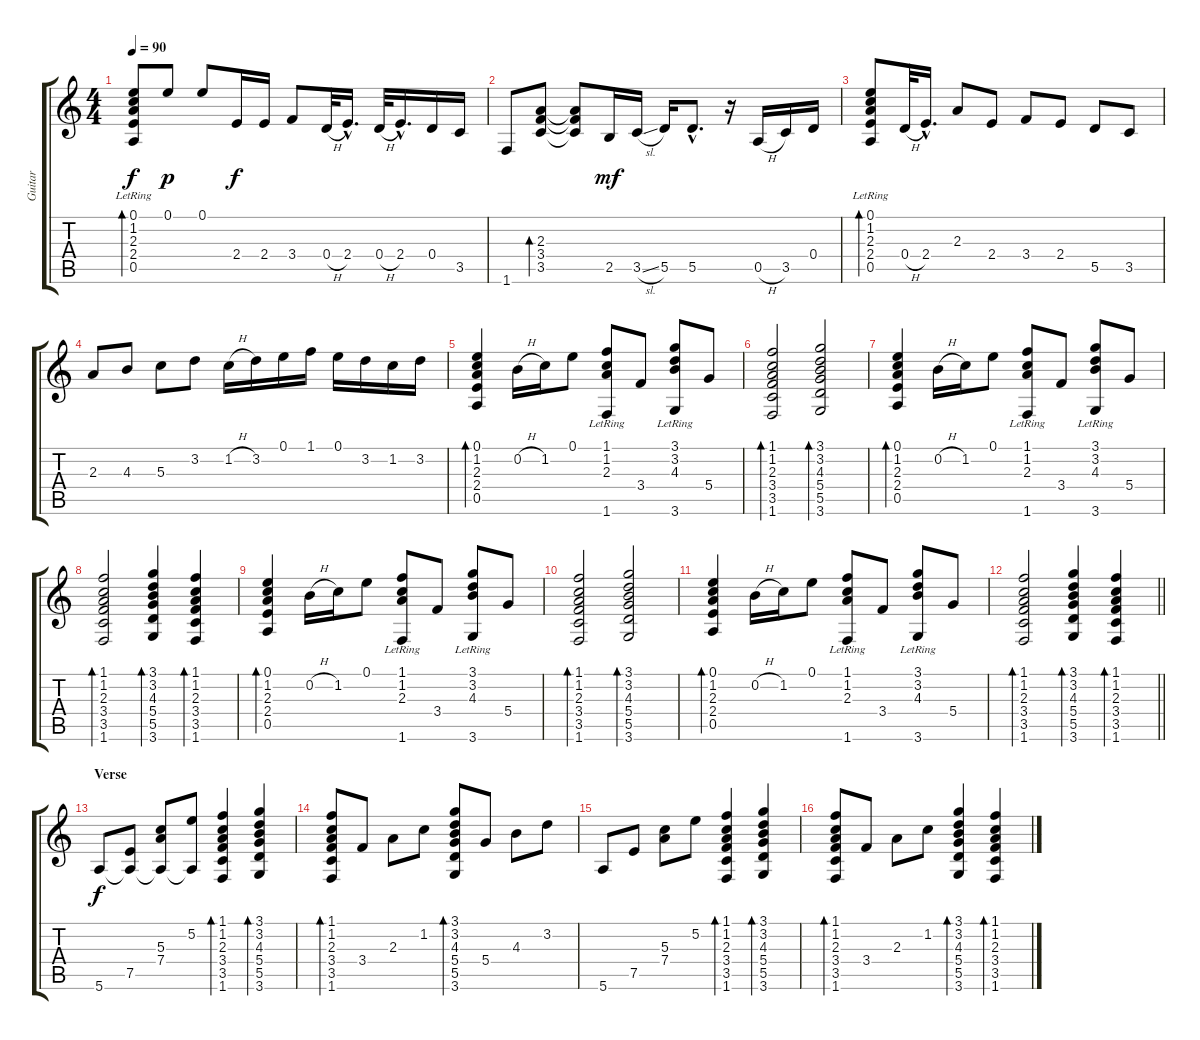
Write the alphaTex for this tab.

\track ("Guitar" "Guitar") {instrument acousticguitarnylon}
\staff {score tabs}
\tuning (E4 B3 G3 D3 A2 E2) {hide}
\ts (4 4)
\tempo 90
\clef g2
\ks c
(0.1 1.2{lr} 2.3{lr} 2.4{lr} 0.5{lr}).8{bd 240 dy f instrument acousticguitarnylon} 0.1.8{dy p} 0.1.8 2.4.16{dy f} 2.4.16 3.4.8 0.4{h}.32 2.4{hac}.16{d} 0.4{h}.32 2.4{hac}.16{d} 0.4.16 3.5.16 |
\ks aminor
1.6.8 (2.3 3.4 3.5).8{bd 480} (2.3{t} 3.4{t} 3.5{t}).8 2.5.16{dy mf} 3.5{sl}.16 5.5.16 5.5{hac}.8{d} r.16 0.5{h}.16 3.5.16 0.4.16 |
(0.1{lr} 1.2{lr} 2.3{lr} 2.4 0.5{lr}).8{bd 240} 0.4{h}.32 2.4{hac}.16{d} 2.3.8 2.4.8 3.4.8 2.4.8 5.5.8 3.5.8 |
2.3.8 4.3.8 5.3.8 3.2.8 1.2{h}.16 3.2.16 0.1.16 1.1.16 0.1.16 3.2.16 1.2.16 3.2.16 |
(0.1 1.2 2.3 2.4 0.5).4{bd 240} 0.2{h}.16 1.2.16 0.1.8 (1.1{lr} 1.2{lr} 2.3{lr} 1.6{lr}).8 3.4.8 (3.1{lr} 3.2{lr} 4.3{lr} 3.6{lr}).8 5.4.8 |
(1.1 1.2 2.3 3.4 3.5 1.6).2{bd 240} (3.1 3.2 4.3 5.4 5.5 3.6).2{bd 240} |
(0.1 1.2 2.3 2.4 0.5).4{bd 240} 0.2{h}.16 1.2.16 0.1.8 (1.1{lr} 1.2{lr} 2.3{lr} 1.6{lr}).8 3.4.8 (3.1{lr} 3.2{lr} 4.3{lr} 3.6{lr}).8 5.4.8 |
(1.1 1.2 2.3 3.4 3.5 1.6).2{bd 240} (3.1 3.2 4.3 5.4 5.5 3.6).4{bd 240} (1.1 1.2 2.3 3.4 3.5 1.6).4{bd 240} |
(0.1 1.2 2.3 2.4 0.5).4{bd 240} 0.2{h}.16 1.2.16 0.1.8 (1.1{lr} 1.2{lr} 2.3{lr} 1.6{lr}).8 3.4.8 (3.1{lr} 3.2{lr} 4.3{lr} 3.6{lr}).8 5.4.8 |
(1.1 1.2 2.3 3.4 3.5 1.6).2{bd 240} (3.1 3.2 4.3 5.4 5.5 3.6).2{bd 240} |
(0.1 1.2 2.3 2.4 0.5).4{bd 240} 0.2{h}.16 1.2.16 0.1.8 (1.1{lr} 1.2{lr} 2.3{lr} 1.6{lr}).8 3.4.8 (3.1{lr} 3.2{lr} 4.3{lr} 3.6{lr}).8 5.4.8 |
\barLineRight lightlight
(1.1 1.2 2.3 3.4 3.5 1.6).2{bd 240} (3.1 3.2 4.3 5.4 5.5 3.6).4{bd 240} (1.1 1.2 2.3 3.4 3.5 1.6).4{bd 240} |
\section ("" "Verse")
5.6.8{dy f} (7.5 5.6{t}).8 (5.3 7.4 5.6{t}).8 (5.2 5.6{t}).8 (1.1 1.2 2.3 3.4 3.5 1.6).4{bd 120} (3.1 3.2 4.3 5.4 5.5 3.6).4{bd 120} |
(1.1 1.2 2.3 3.4 3.5 1.6).8{bd 120} 3.4.8 2.3.8 1.2.8 (3.1 3.2 4.3 5.4 5.5 3.6).8{bd 120} 5.4.8 4.3.8 3.2.8 |
5.6.8 7.5.8 (5.3 7.4).8 5.2.8 (1.1 1.2 2.3 3.4 3.5 1.6).4{bd 120} (3.1 3.2 4.3 5.4 5.5 3.6).4{bd 120} |
(1.1 1.2 2.3 3.4 3.5 1.6).8{bd 120} 3.4.8 2.3.8 1.2.8 (3.1 3.2 4.3 5.4 5.5 3.6).4{bd 120} (1.1 1.2 2.3 3.4 3.5 1.6).4{bd 120}
